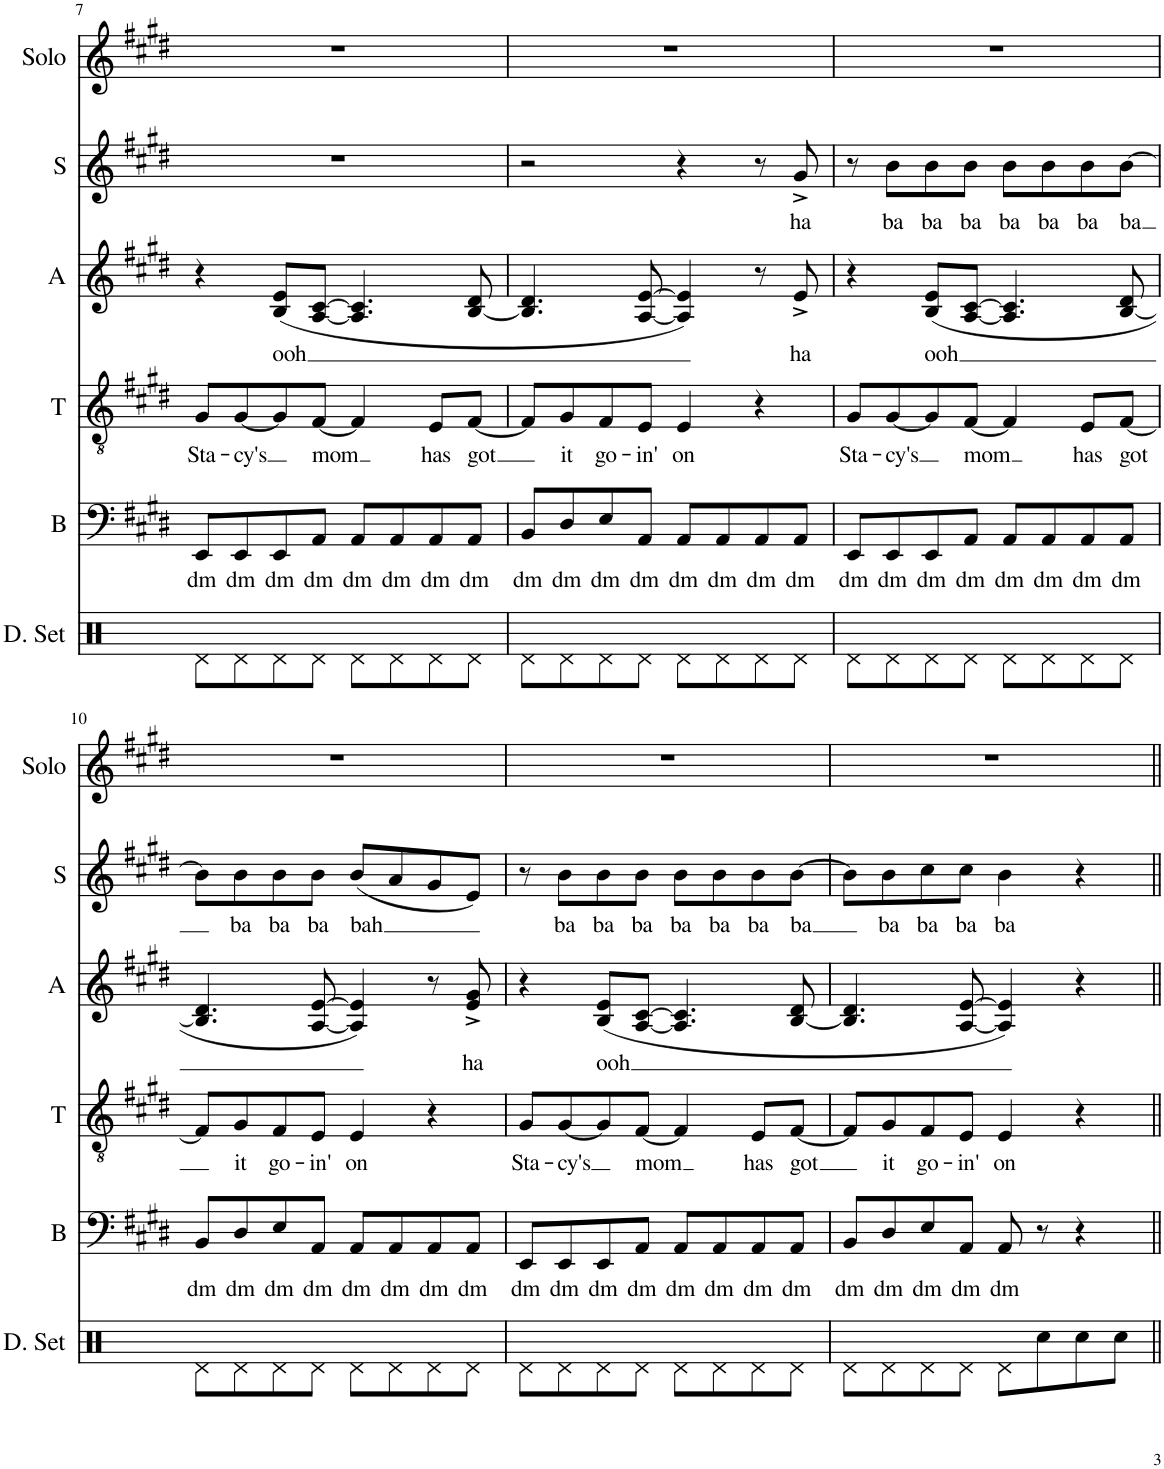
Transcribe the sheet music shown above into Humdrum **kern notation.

**kern	**kern	**text	**kern	**text	**kern	**text	**kern	**text	**kern
*part6	*part5	*part5	*part4	*part4	*part3	*part3	*part2	*part2	*part1
*staff6	*staff5	*staff5	*staff4	*staff4	*staff3	*staff3	*staff2	*staff2	*staff1
*I"Drumset	*I"Bass	*	*I"Tenor	*	*I"Alto	*	*I"Soprano	*	*I"Solo
*I'D. Set	*I'B	*	*I'T	*	*I'A	*	*I'S	*	*I'Solo
!!LO:PB:g=z
*clefX	*clefF4	*	*clefGv2	*	*clefG2	*	*clefG2	*	*clefG2
*k[]	*k[f#c#g#d#]	*	*k[f#c#g#d#]	*	*k[f#c#g#d#]	*	*k[f#c#g#d#]	*	*k[f#c#g#d#]
*M4/4	*M4/4	*	*M4/4	*	*M4/4	*	*M4/4	*	*M4/4
=7	=7	=7	=7	=7	=7	=7	=7	=7	=7
!	!	!LO:LY:b	!	!LO:LY:b	!	!	!	!	!
8Rd\L	8EE/L	dm	8G#/L	Sta-	4r	.	1r	.	1r
!	!	!LO:LY:b	!	!LO:LY:b	!	!	!	!	!
8Rd\	8EE/	dm	[8G#/	-cy's	.	.	.	.	.
!	!	!LO:LY:b	!	!	!	!LO:LY:b	!	!	!
8Rd\	8EE/	dm	8G#/]	.	(8B/ 8e/L	ooh	.	.	.
!	!	!LO:LY:b	!	!LO:LY:b	!	!	!	!	!
8Rd\J	8AA/J	dm	[8F#/J	mom	[8A/ [8c#/J	.	.	.	.
!	!	!LO:LY:b	!	!	!	!	!	!	!
8Rd\L	8AA/L	dm	4F#/]	.	4.A/] 4.c#/]	.	.	.	.
!	!	!LO:LY:b	!	!	!	!	!	!	!
8Rd\	8AA/	dm	.	.	.	.	.	.	.
!	!	!LO:LY:b	!	!LO:LY:b	!	!	!	!	!
8Rd\	8AA/	dm	8E/L	has	.	.	.	.	.
!	!	!LO:LY:b	!	!LO:LY:b	!	!	!	!	!
8Rd\J	8AA/J	dm	[8F#/J	got	[8B/ 8d#/	.	.	.	.
=8	=8	=8	=8	=8	=8	=8	=8	=8	=8
!	!	!LO:LY:b	!	!	!	!	!	!	!
8Rd\L	8BB/L	dm	8F#/L]	.	4.B/] 4.d#/	.	2r	.	1r
!	!	!LO:LY:b	!	!LO:LY:b	!	!	!	!	!
8Rd\	8D#/	dm	8G#/	it	.	.	.	.	.
!	!	!LO:LY:b	!	!LO:LY:b	!	!	!	!	!
8Rd\	8E/	dm	8F#/	go-	.	.	.	.	.
!	!	!LO:LY:b	!	!LO:LY:b	!	!	!	!	!
8Rd\J	8AA/J	dm	8E/J	-in'	[8A/ [8e/	.	.	.	.
!	!	!LO:LY:b	!	!LO:LY:b	!	!	!	!	!
8Rd\L	8AA/L	dm	4E/	on	4A/] 4e/])	.	4r	.	.
!	!	!LO:LY:b	!	!	!	!	!	!	!
8Rd\	8AA/	dm	.	.	.	.	.	.	.
!	!	!LO:LY:b	!	!	!	!	!	!	!
8Rd\	8AA/	dm	4r	.	8r	.	8r	.	.
!	!	!LO:LY:b	!	!	!	!LO:LY:b	!	!LO:LY:b	!
8Rd\J	8AA/J	dm	.	.	8e^/	ha	8g#^/	ha	.
=9	=9	=9	=9	=9	=9	=9	=9	=9	=9
!	!	!LO:LY:b	!	!LO:LY:b	!	!	!	!	!
8Rd\L	8EE/L	dm	8G#/L	Sta-	4r	.	8r	.	1r
!	!	!LO:LY:b	!	!LO:LY:b	!	!	!	!LO:LY:b	!
8Rd\	8EE/	dm	[8G#/	-cy's	.	.	8b\L	ba	.
!	!	!LO:LY:b	!	!	!	!LO:LY:b	!	!LO:LY:b	!
8Rd\	8EE/	dm	8G#/]	.	(8B/ 8e/L	ooh	8b\	ba	.
!	!	!LO:LY:b	!	!LO:LY:b	!	!	!	!LO:LY:b	!
8Rd\J	8AA/J	dm	[8F#/J	mom	[8A/ [8c#/J	.	8b\J	ba	.
!	!	!LO:LY:b	!	!	!	!	!	!LO:LY:b	!
8Rd\L	8AA/L	dm	4F#/]	.	4.A/] 4.c#/]	.	8b\L	ba	.
!	!	!LO:LY:b	!	!	!	!	!	!LO:LY:b	!
8Rd\	8AA/	dm	.	.	.	.	8b\	ba	.
!	!	!LO:LY:b	!	!LO:LY:b	!	!	!	!LO:LY:b	!
8Rd\	8AA/	dm	8E/L	has	.	.	8b\	ba	.
!	!	!LO:LY:b	!	!LO:LY:b	!	!	!	!LO:LY:b	!
8Rd\J	8AA/J	dm	[8F#/J	got	[8B/ 8d#/	.	[8b\J	ba	.
!!LO:LB:g=z
=10	=10	=10	=10	=10	=10	=10	=10	=10	=10
!	!	!LO:LY:b	!	!	!	!	!	!	!
8Rd\L	8BB/L	dm	8F#/L]	.	4.B/] 4.d#/	.	8b\L]	.	1r
!	!	!LO:LY:b	!	!LO:LY:b	!	!	!	!LO:LY:b	!
8Rd\	8D#/	dm	8G#/	it	.	.	8b\	ba	.
!	!	!LO:LY:b	!	!LO:LY:b	!	!	!	!LO:LY:b	!
8Rd\	8E/	dm	8F#/	go-	.	.	8b\	ba	.
!	!	!LO:LY:b	!	!LO:LY:b	!	!	!	!LO:LY:b	!
8Rd\J	8AA/J	dm	8E/J	-in'	[8A/ [8e/	.	8b\J	ba	.
!	!	!LO:LY:b	!	!LO:LY:b	!	!	!	!LO:LY:b	!
8Rd\L	8AA/L	dm	4E/	on	4A/] 4e/])	.	(8b/L	bah	.
!	!	!LO:LY:b	!	!	!	!	!	!	!
8Rd\	8AA/	dm	.	.	.	.	8a/	.	.
!	!	!LO:LY:b	!	!	!	!	!	!	!
8Rd\	8AA/	dm	4r	.	8r	.	8g#/	.	.
!	!	!LO:LY:b	!	!	!	!LO:LY:b	!	!	!
8Rd\J	8AA/J	dm	.	.	8e/^ 8g#/^	ha	8e/J)	.	.
=11	=11	=11	=11	=11	=11	=11	=11	=11	=11
!	!	!LO:LY:b	!	!LO:LY:b	!	!	!	!	!
8Rd\L	8EE/L	dm	8G#/L	Sta-	4r	.	8r	.	1r
!	!	!LO:LY:b	!	!LO:LY:b	!	!	!	!LO:LY:b	!
8Rd\	8EE/	dm	[8G#/	-cy's	.	.	8b\L	ba	.
!	!	!LO:LY:b	!	!	!	!LO:LY:b	!	!LO:LY:b	!
8Rd\	8EE/	dm	8G#/]	.	(8B/ 8e/L	ooh	8b\	ba	.
!	!	!LO:LY:b	!	!LO:LY:b	!	!	!	!LO:LY:b	!
8Rd\J	8AA/J	dm	[8F#/J	mom	[8A/ [8c#/J	.	8b\J	ba	.
!	!	!LO:LY:b	!	!	!	!	!	!LO:LY:b	!
8Rd\L	8AA/L	dm	4F#/]	.	4.A/] 4.c#/]	.	8b\L	ba	.
!	!	!LO:LY:b	!	!	!	!	!	!LO:LY:b	!
8Rd\	8AA/	dm	.	.	.	.	8b\	ba	.
!	!	!LO:LY:b	!	!LO:LY:b	!	!	!	!LO:LY:b	!
8Rd\	8AA/	dm	8E/L	has	.	.	8b\	ba	.
!	!	!LO:LY:b	!	!LO:LY:b	!	!	!	!LO:LY:b	!
8Rd\J	8AA/J	dm	[8F#/J	got	[8B/ 8d#/	.	[8b\J	ba	.
=12	=12	=12	=12	=12	=12	=12	=12	=12	=12
!	!	!LO:LY:b	!	!	!	!	!	!	!
8Rd\L	8BB/L	dm	8F#/L]	.	4.B/] 4.d#/	.	8b\L]	.	1r
!	!	!LO:LY:b	!	!LO:LY:b	!	!	!	!LO:LY:b	!
8Rd\	8D#/	dm	8G#/	it	.	.	8b\	ba	.
!	!	!LO:LY:b	!	!LO:LY:b	!	!	!	!LO:LY:b	!
8Rd\	8E/	dm	8F#/	go-	.	.	8cc#\	ba	.
!	!	!LO:LY:b	!	!LO:LY:b	!	!	!	!LO:LY:b	!
8Rd\J	8AA/J	dm	8E/J	-in'	[8A/ [8e/	.	8cc#\J	ba	.
!	!	!LO:LY:b	!	!LO:LY:b	!	!	!	!LO:LY:b	!
8Rd\L	8AA/	dm	4E/	on	4A/] 4e/])	.	4b\	ba	.
8Rcc\	8r	.	.	.	.	.	.	.	.
8Rcc\	4r	.	4r	.	4r	.	4r	.	.
8Rcc\J	.	.	.	.	.	.	.	.	.
=||	=||	=||	=||	=||	=||	=||	=||	=||	=||
*-	*-	*-	*-	*-	*-	*-	*-	*-	*-
